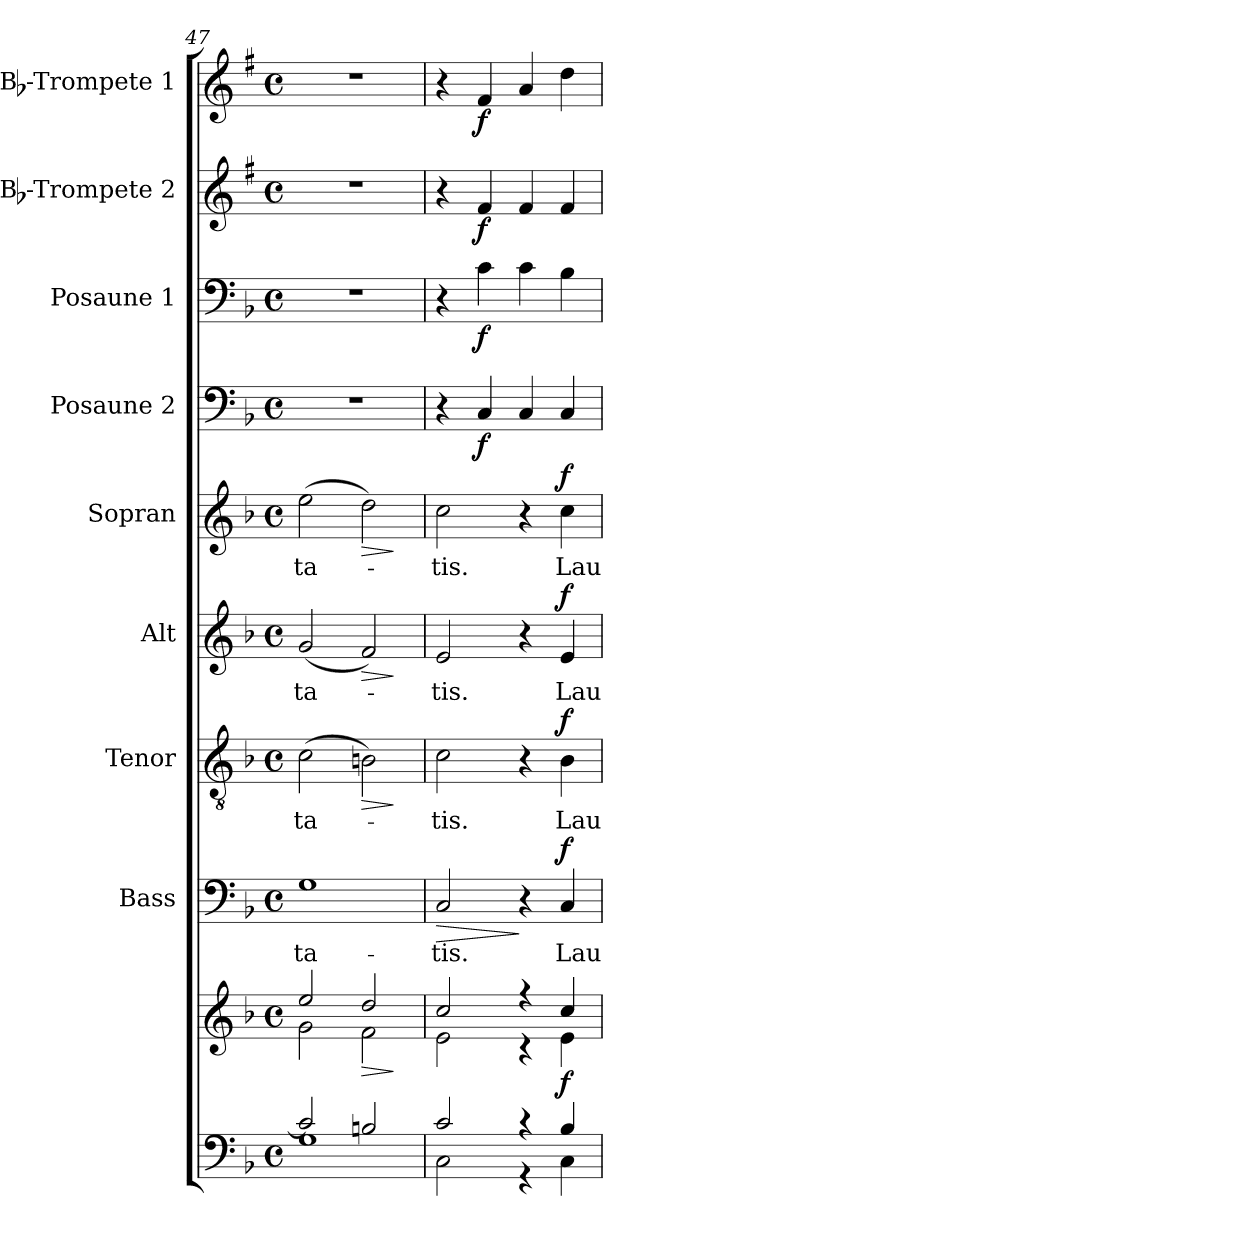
**kern	**kern	**dynam	**kern	**text	**dynam	**kern	**text	**dynam	**kern	**text	**dynam	**kern	**text	**dynam	**kern	**dynam	**kern	**dynam	**kern	**dynam	**kern	**dynam
*part9	*part9	*part9	*part8	*part8	*part8	*part7	*part7	*part7	*part6	*part6	*part6	*part5	*part5	*part5	*part4	*part4	*part3	*part3	*part2	*part2	*part1	*part1
*staff10	*staff9	*staff9/10	*staff8	*staff8	*staff8	*staff7	*staff7	*staff7	*staff6	*staff6	*staff6	*staff5	*staff5	*staff5	*staff4	*staff4	*staff3	*staff3	*staff2	*staff2	*staff1	*staff1
*	*	*	*I"Bass	*	*	*I"Tenor	*	*	*I"Alt	*	*	*I"Sopran	*	*	*I"Posaune 2	*	*I"Posaune 1	*	*I"Bb-Trompete 2	*	*I"Bb-Trompete 1	*
*	*	*	*I'B.	*	*	*I'T.	*	*	*I'A.	*	*	*I'S.	*	*	*I'Pos. 2	*	*I'Pos. 1	*	*I'Bb Trp. 2	*	*I'Bb Trp. 1	*
*clefF4	*clefG2	*	*clefF4	*	*	*clefGv2	*	*	*clefG2	*	*	*clefG2	*	*	*clefF4	*	*clefF4	*	*clefG2	*	*clefG2	*
*	*	*	*	*	*	*	*	*	*	*	*	*	*	*	*	*	*	*	*ITrd1c2	*	*ITrd1c2	*
*k[b-]	*k[b-]	*	*k[b-]	*	*	*k[b-]	*	*	*k[b-]	*	*	*k[b-]	*	*	*k[b-]	*	*k[b-]	*	*k[b-]	*	*k[b-]	*
*F:	*F:	*	*F:	*	*	*F:	*	*	*F:	*	*	*F:	*	*	*F:	*	*F:	*	*F:	*	*F:	*
*M4/4	*M4/4	*	*M4/4	*	*	*M4/4	*	*	*M4/4	*	*	*M4/4	*	*	*M4/4	*	*M4/4	*	*M4/4	*	*M4/4	*
*met(c)	*met(c)	*	*met(c)	*	*	*met(c)	*	*	*met(c)	*	*	*met(c)	*	*	*met(c)	*	*met(c)	*	*met(c)	*	*met(c)	*
=47	=47	=47	=47	=47	=47	=47	=47	=47	=47	=47	=47	=47	=47	=47	=47	=47	=47	=47	=47	=47	=47	=47
*^	*^	*	*	*	*	*	*	*	*	*	*	*	*	*	*	*	*	*	*	*	*	*
!	!	!	!	!	!	!LO:LY:b	!	!	!LO:LY:b	!	!	!LO:LY:b	!	!	!LO:LY:b	!	!	!	!	!	!	!	!	!
2c/]	1G	2ee/	2g\	.	1G	-ta-	.	(>2c\	-ta-	.	(<2g/	-ta-	.	(>2ee\	-ta-	.	1r	.	1r	.	1r	.	1r	.
!	!	!	!	!LO:HP:b	!	!	!	!	!	!LO:HP:b	!	!	!LO:HP:b	!	!	!LO:HP:b	!	!	!	!	!	!	!	!
2Bn/	.	2dd/	2f\	>	.	.	.	2Bn\)	.	>	2f/)	.	>	2dd\)	.	>	.	.	.	.	.	.	.	.
*v	*v	*	*	*	*	*	*	*	*	*	*	*	*	*	*	*	*	*	*	*	*	*	*	*
*	*v	*v	*	*	*	*	*	*	*	*	*	*	*	*	*	*	*	*	*	*	*	*	*
.	.	]	.	.	.	.	.	]	.	.	]	.	.	]	.	.	.	.	.	.	.	.
!!LO:PB:g=z
=48	=48	=48	=48	=48	=48	=48	=48	=48	=48	=48	=48	=48	=48	=48	=48	=48	=48	=48	=48	=48	=48	=48
*^	*^	*	*	*	*	*	*	*	*	*	*	*	*	*	*	*	*	*	*	*	*	*
!	!	!	!	!	!	!LO:LY:b	!LO:HP:b	!	!LO:LY:b	!	!	!LO:LY:b	!	!	!LO:LY:b	!	!	!	!	!	!	!	!	!
2c/	2C\	2cc/	2e\	.	2C/	-tis.	>	2c\	-tis.	.	2e/	-tis.	.	2cc\	-tis.	.	4r	.	4r	.	4r	.	4r	.
!	!	!	!	!	!	!	!	!	!	!	!	!	!	!	!	!	!	!LO:DY:b	!	!LO:DY:b	!	!LO:DY:b	!	!LO:DY:b
.	.	.	.	.	.	.	.	.	.	.	.	.	.	.	.	.	4C/	f	4c\	f	4e/	f	4e/	f
4r	4r	4r	4r	.	4r	.	]	4r	.	.	4r	.	.	4r	.	.	4C/	.	4c\	.	4e/	.	4g/	.
!	!	!	!	!LO:DY:b	!	!LO:LY:b	!LO:DY:a	!	!LO:LY:b	!LO:DY:a	!	!LO:LY:b	!LO:DY:a	!	!LO:LY:b	!LO:DY:a	!	!	!	!	!	!	!	!
4B-/	4C\	4cc/	4e\	f	4C/	Lau-	f	4B-\	Lau-	f	4e/	Lau-	f	4cc\	Lau-	f	4C/	.	4B-\	.	4e/	.	4cc\	.
*v	*v	*	*	*	*	*	*	*	*	*	*	*	*	*	*	*	*	*	*	*	*	*	*	*
*	*v	*v	*	*	*	*	*	*	*	*	*	*	*	*	*	*	*	*	*	*	*	*	*
=	=	=	=	=	=	=	=	=	=	=	=	=	=	=	=	=	=	=	=	=	=	=
*-	*-	*-	*-	*-	*-	*-	*-	*-	*-	*-	*-	*-	*-	*-	*-	*-	*-	*-	*-	*-	*-	*-
